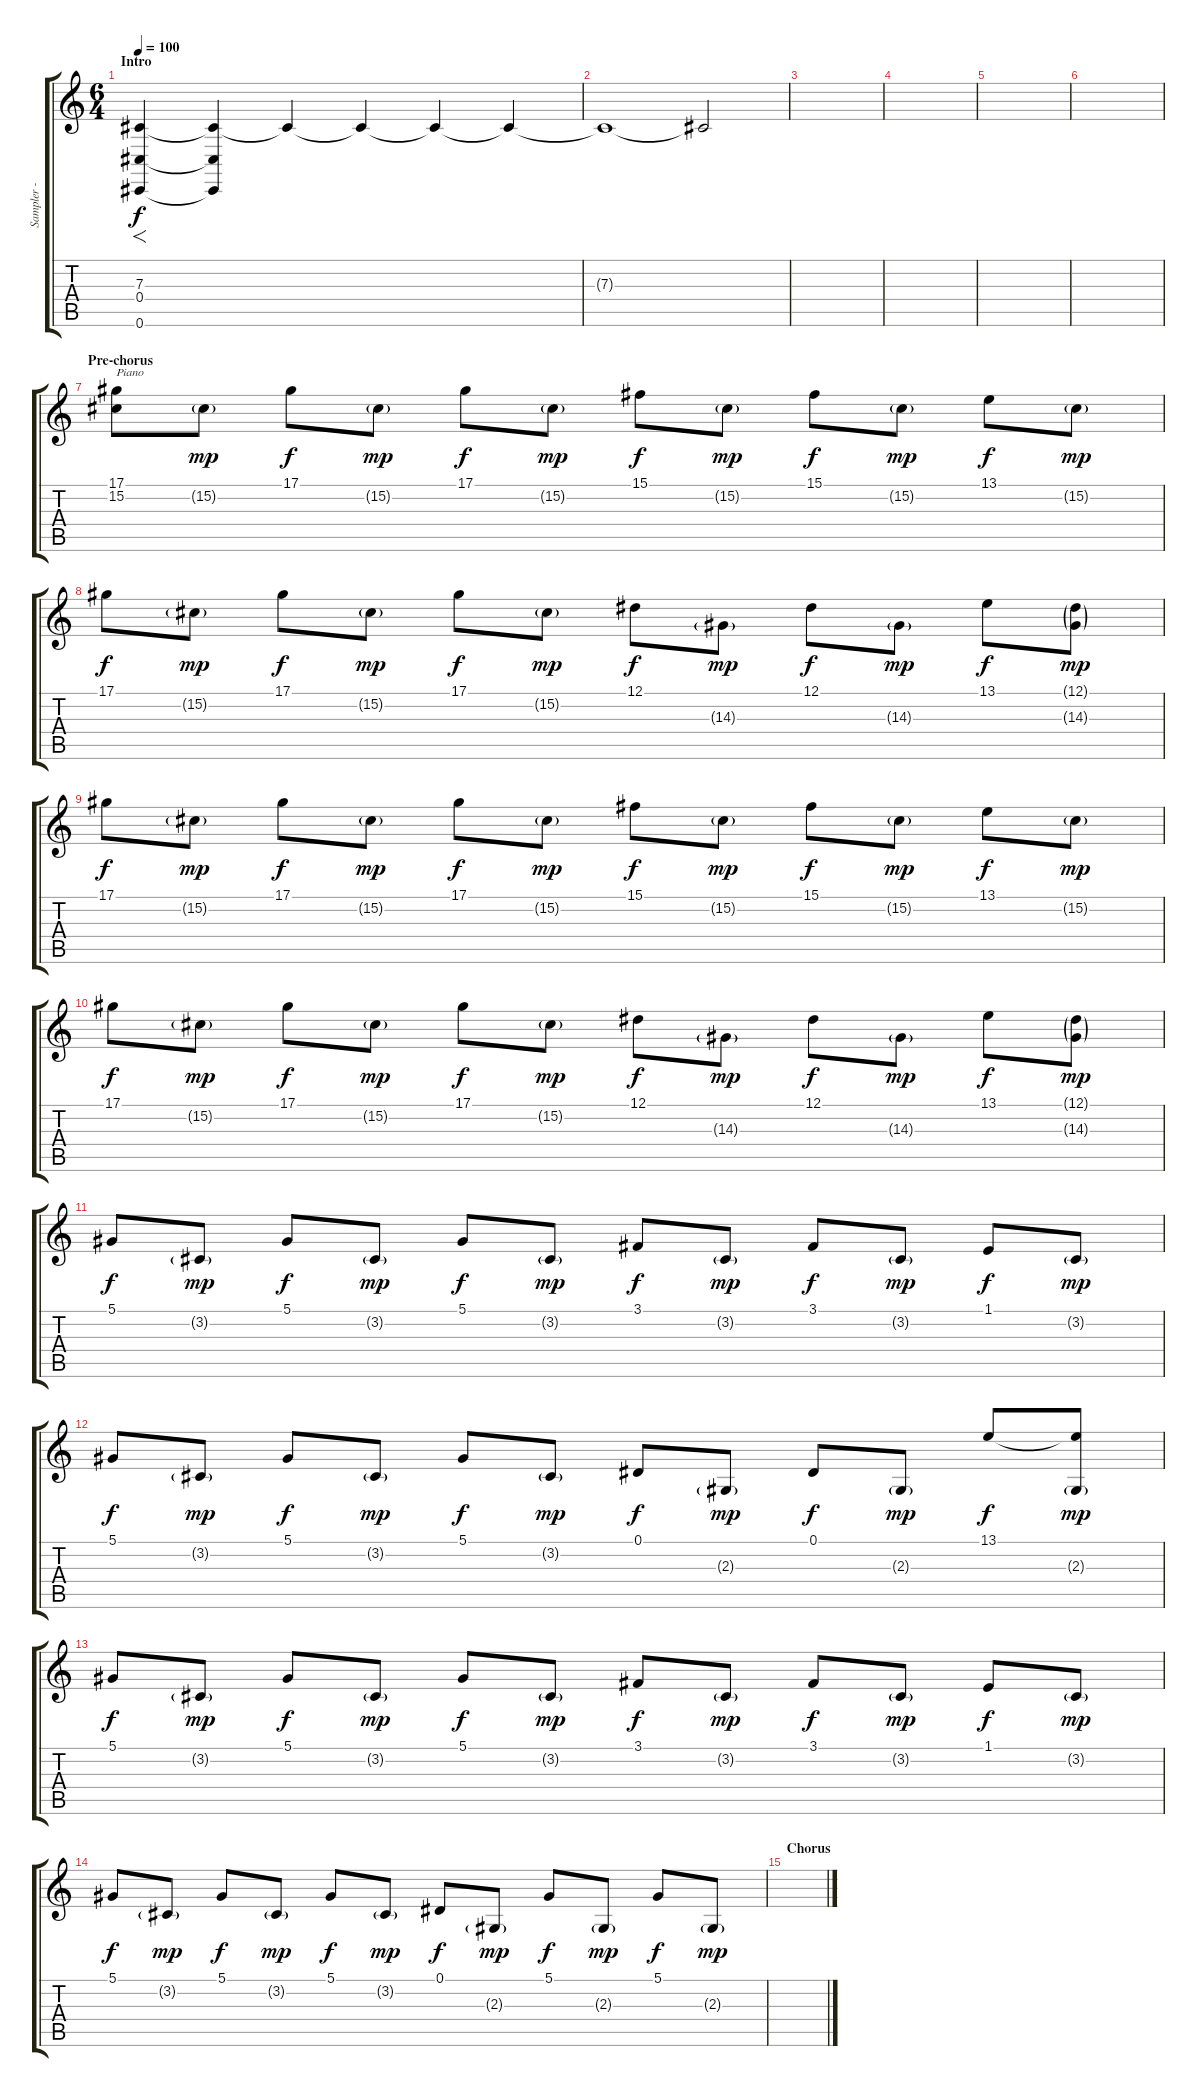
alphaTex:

\track ("Sampler - Piano (Mr.Hahn)" "Sampler - ") {instrument acousticgrandpiano}
\staff {score tabs}
\tuning (Eb4 Bb3 Gb3 Db3 Ab2 Db2) {hide}
\ts (6 4)
\section ("" "Intro")
\tempo 100
\clef g2
\ks c
(7.3 0.4 0.6).4{f dy f volume 13 instrument electricguitarmuted} (7.3{t} 0.4{t} 0.6{t}).4 7.3{t}.4 7.3{t}.4 7.3{t}.4 7.3{t}.4 |
7.3{t}.1 7.3{t}.2 |
|
|
|
|
\section ("" "Pre-chorus")
(17.1 15.2).8{txt "Piano" instrument acousticgrandpiano} 15.2{g}.8{dy mp} 17.1.8{dy f} 15.2{g}.8{dy mp} 17.1.8{dy f} 15.2{g}.8{dy mp} 15.1.8{dy f} 15.2{g}.8{dy mp} 15.1.8{dy f} 15.2{g}.8{dy mp} 13.1.8{dy f} 15.2{g}.8{dy mp} |
17.1.8{dy f} 15.2{g}.8{dy mp} 17.1.8{dy f} 15.2{g}.8{dy mp} 17.1.8{dy f} 15.2{g}.8{dy mp} 12.1.8{dy f} 14.3{g}.8{dy mp} 12.1.8{dy f} 14.3{g}.8{dy mp} 13.1.8{dy f} (12.1{g} 14.3{g}).8{dy mp} |
17.1.8{dy f instrument acousticgrandpiano} 15.2{g}.8{dy mp} 17.1.8{dy f} 15.2{g}.8{dy mp} 17.1.8{dy f} 15.2{g}.8{dy mp} 15.1.8{dy f} 15.2{g}.8{dy mp} 15.1.8{dy f} 15.2{g}.8{dy mp} 13.1.8{dy f} 15.2{g}.8{dy mp} |
17.1.8{dy f} 15.2{g}.8{dy mp} 17.1.8{dy f} 15.2{g}.8{dy mp} 17.1.8{dy f} 15.2{g}.8{dy mp} 12.1.8{dy f} 14.3{g}.8{dy mp} 12.1.8{dy f} 14.3{g}.8{dy mp} 13.1.8{dy f} (12.1{g} 14.3{g}).8{dy mp} |
5.1.8{dy f} 3.2{g}.8{dy mp} 5.1.8{dy f} 3.2{g}.8{dy mp} 5.1.8{dy f} 3.2{g}.8{dy mp} 3.1.8{dy f} 3.2{g}.8{dy mp} 3.1.8{dy f} 3.2{g}.8{dy mp} 1.1.8{dy f} 3.2{g}.8{dy mp} |
5.1.8{dy f} 3.2{g}.8{dy mp} 5.1.8{dy f} 3.2{g}.8{dy mp} 5.1.8{dy f} 3.2{g}.8{dy mp} 0.1.8{dy f} 2.3{g}.8{dy mp} 0.1.8{dy f} 2.3{g}.8{dy mp} 13.1.8{dy f} (13.1{t} 2.3{g}).8{dy mp} |
5.1.8{dy f} 3.2{g}.8{dy mp} 5.1.8{dy f} 3.2{g}.8{dy mp} 5.1.8{dy f} 3.2{g}.8{dy mp} 3.1.8{dy f} 3.2{g}.8{dy mp} 3.1.8{dy f} 3.2{g}.8{dy mp} 1.1.8{dy f} 3.2{g}.8{dy mp} |
5.1.8{dy f} 3.2{g}.8{dy mp} 5.1.8{dy f} 3.2{g}.8{dy mp} 5.1.8{dy f} 3.2{g}.8{dy mp} 0.1.8{dy f} 2.3{g}.8{dy mp} 5.1.8{dy f} 2.3{g}.8{dy mp} 5.1.8{dy f} 2.3{g}.8{dy mp} |
\section ("" "Chorus")
